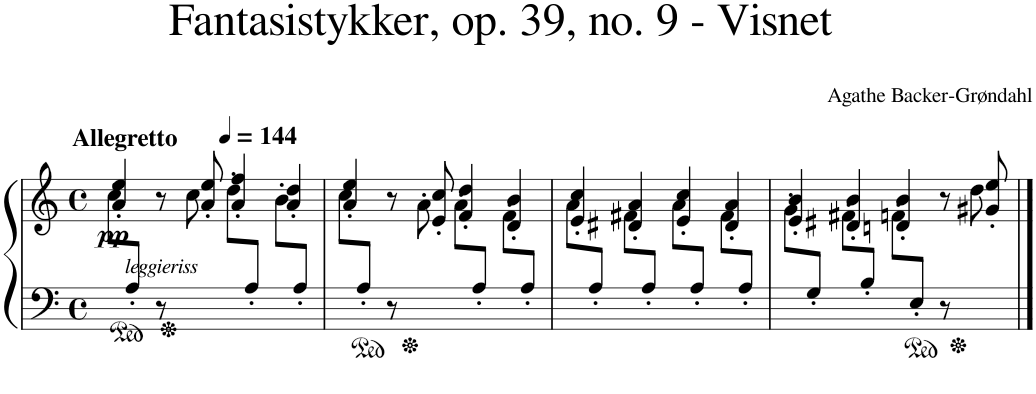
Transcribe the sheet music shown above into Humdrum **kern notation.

**kern	**kern	**dynam
*part1	*part1	*part1
*staff2	*staff1	*staff1/2
*I"Piano	*	*
*I'Pno.	*	*
*clefF4	*clefG2	*
*k[]	*k[]	*
*M4/4	*M4/4	*
*met(c)	*met(c)	*
*MM144	*MM144	*
=1	=1	=1
*	*^	*
!	!LO:TX:a:B:t=Allegretto	!	!
!	!	!	!LO:DY:b
8ryy	4a/' 4ee/'	8cc'\L	pp
!LO:TX:a:i:t=leggieriss	!	!	!
8A'/J	.	4ryy	.
8r	8r	.	.
4ryy	8a/' 8ee/'	8cc\	.
.	4a/' 4ff/'	8dd'\L	.
8A'/J	.	8ryy	.
8ryy	4a/' 4dd/'	8b'\L	.
8A'/J	.	8ryy	.
=2	=2	=2	=2
8ryy	4a/' 4ee/'	8cc'\L	.
8A'/J	.	4ryy	.
8r	8r	.	.
4ryy	8e/' 8cc/'	8a'\	.
.	4f/' 4dd/'	8a'\L	.
8A'/J	.	8ryy	.
8ryy	4d/' 4b/'	8f'\L	.
8A'/J	.	8ryy	.
=3	=3	=3	=3
8ryy	4e/' 4cc/'	8a'\L	.
8A'/J	.	8ryy	.
8ryy	4d#X/' 4a/'	8f#X'\L	.
8A'/J	.	8ryy	.
8ryy	4e/' 4cc/'	8a'\L	.
8A'/J	.	8ryy	.
8ryy	4d#/' 4a/'	8f#'\L	.
8A'/J	.	8ryy	.
=4	=4	=4	=4
8ryy	4e/' 4b/'	8g'\L	.
8G'/J	.	8ryy	.
8ryy	4d#X/' 4b/'	8f#X'\L	.
8B'/J	.	8ryy	.
8ryy	4dn/' 4b/'	8fn'\L	.
8E'/J	.	4ryy	.
8r	8r	.	.
8ryy	8g#X/' 8ee/'	8dd\	.
*	*v	*v	*
==	==	==
*-	*-	*-
